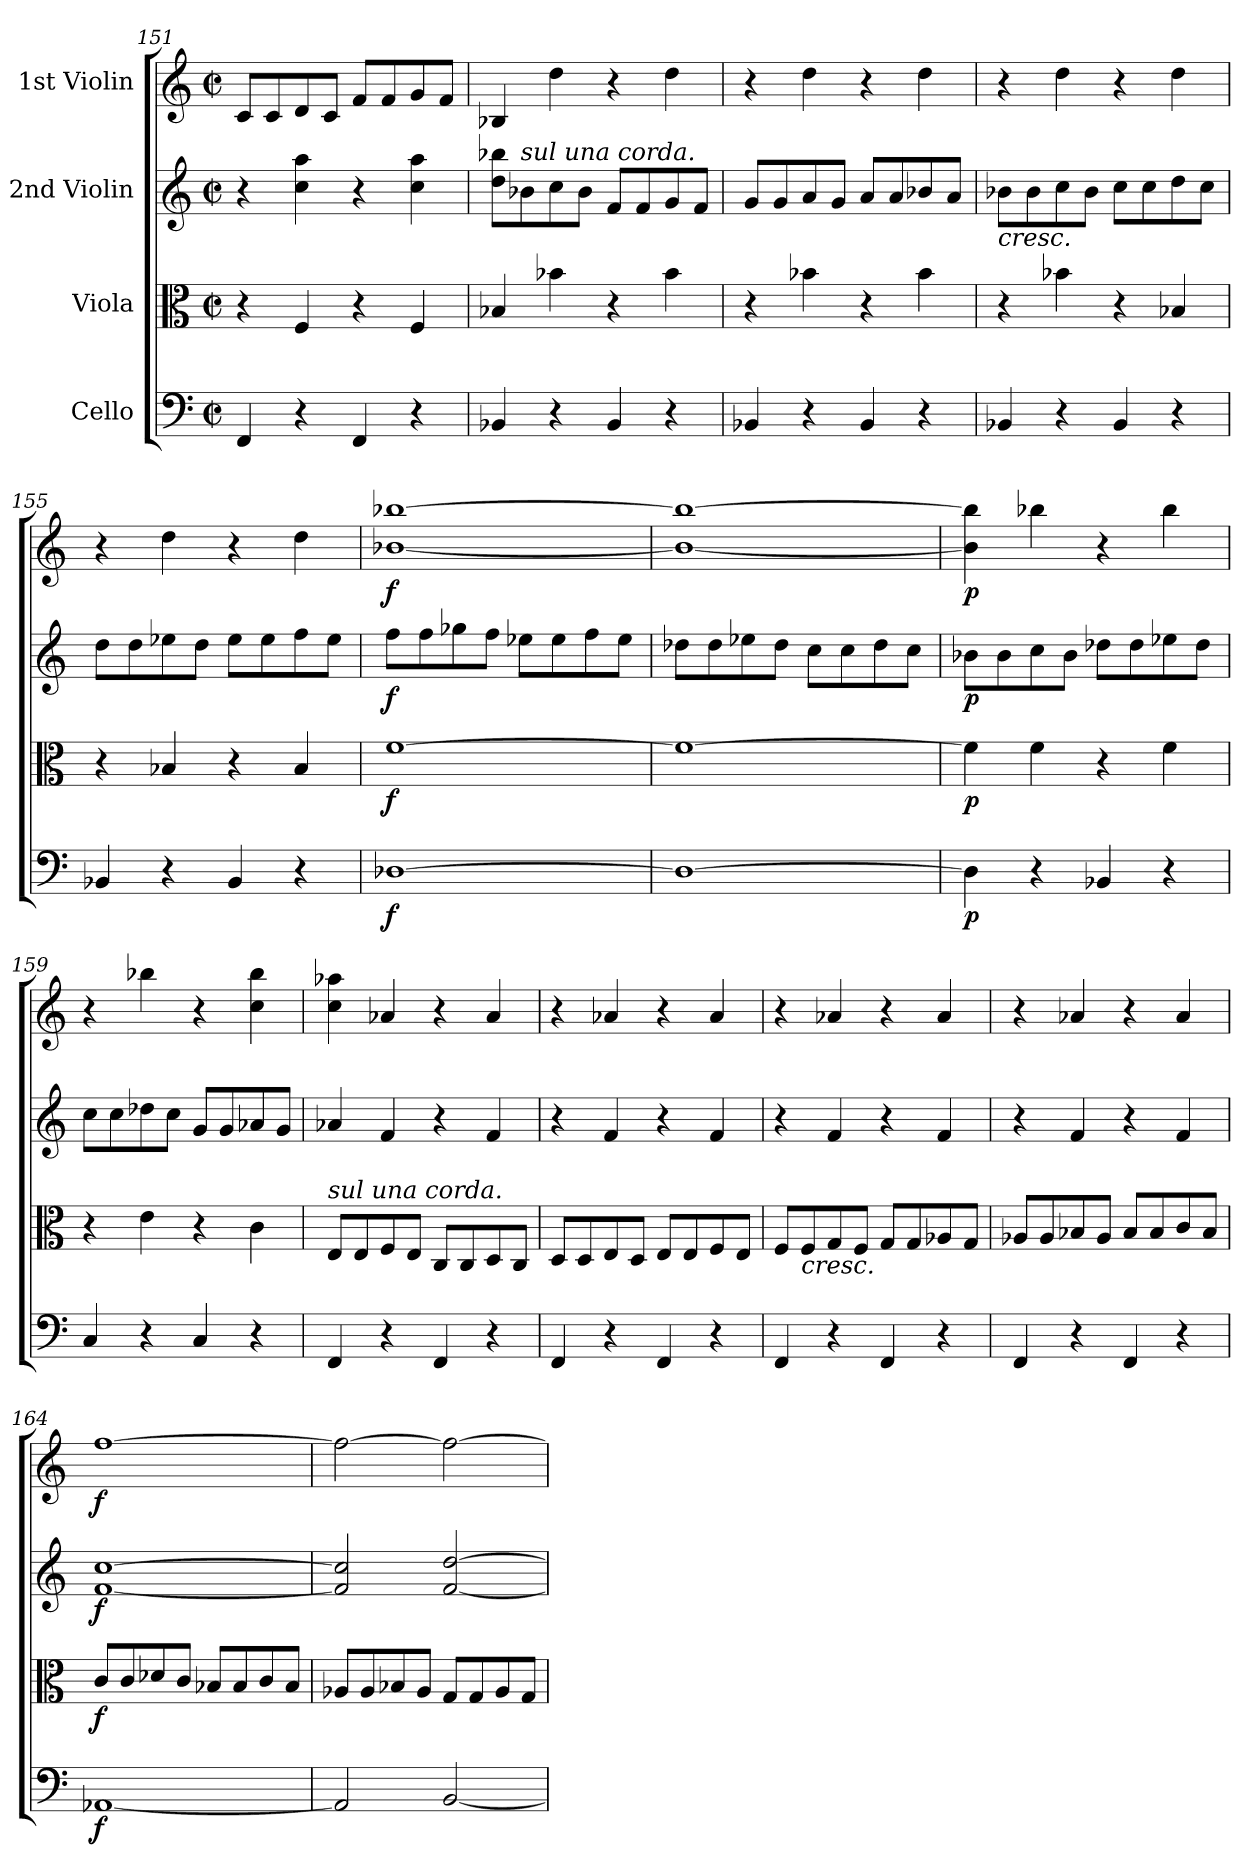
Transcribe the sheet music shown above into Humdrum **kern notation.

**kern	**dynam	**kern	**dynam	**kern	**dynam	**kern	**dynam
*part4	*part4	*part3	*part3	*part2	*part2	*part1	*part1
*staff4	*staff4	*staff3	*staff3	*staff2	*staff2	*staff1	*staff1
*I"Cello	*	*I"Viola	*	*I"2nd Violin	*	*I"1st Violin	*
*clefF4	*	*clefC3	*	*clefG2	*	*clefG2	*
*k[]	*	*k[]	*	*k[]	*	*k[]	*
*M2/2	*	*M2/2	*	*M2/2	*	*M2/2	*
*met(c|)	*	*met(c|)	*	*met(c|)	*	*met(c|)	*
=151	=151	=151	=151	=151	=151	=151	=151
4FF/	.	4r	.	4r	.	8c/L	.
.	.	.	.	.	.	8c/	.
4r	.	4F/	.	4cc\ 4aa\	.	8d/	.
.	.	.	.	.	.	8c/J	.
4FF/	.	4r	.	4r	.	8f/L	.
.	.	.	.	.	.	8f/	.
4r	.	4F/	.	4cc\ 4aa\	.	8g/	.
.	.	.	.	.	.	8f/J	.
=152	=152	=152	=152	=152	=152	=152	=152
4BB-X/	.	4B-X/	.	8dd\ 8bb-X\L	.	4B-X/	.
!	!	!	!	!LO:TX:a:i:t=sul una corda.	!	!	!
.	.	.	.	8b-X\	.	.	.
4r	.	4b-X\	.	8cc\	.	4dd\	.
.	.	.	.	8b-\J	.	.	.
4BB-/	.	4r	.	8f/L	.	4r	.
.	.	.	.	8f/	.	.	.
4r	.	4b-\	.	8g/	.	4dd\	.
.	.	.	.	8f/J	.	.	.
=153	=153	=153	=153	=153	=153	=153	=153
4BB-X/	.	4r	.	8g/L	.	4r	.
.	.	.	.	8g/	.	.	.
4r	.	4b-X\	.	8a/	.	4dd\	.
.	.	.	.	8g/J	.	.	.
4BB-/	.	4r	.	8a/L	.	4r	.
.	.	.	.	8a/	.	.	.
4r	.	4b-\	.	8b-X/	.	4dd\	.
.	.	.	.	8a/J	.	.	.
=154	=154	=154	=154	=154	=154	=154	=154
!	!	!	!	!LO:TX:b:i:t=cresc.	!	!	!
4BB-X/	.	4r	.	8b-X\L	.	4r	.
.	.	.	.	8b-\	.	.	.
4r	.	4b-X\	.	8cc\	.	4dd\	.
.	.	.	.	8b-\J	.	.	.
4BB-/	.	4r	.	8cc\L	.	4r	.
.	.	.	.	8cc\	.	.	.
4r	.	4B-X/	.	8dd\	.	4dd\	.
.	.	.	.	8cc\J	.	.	.
=155	=155	=155	=155	=155	=155	=155	=155
4BB-X/	.	4r	.	8dd\L	.	4r	.
.	.	.	.	8dd\	.	.	.
4r	.	4B-X/	.	8ee-X\	.	4dd\	.
.	.	.	.	8dd\J	.	.	.
4BB-/	.	4r	.	8ee-\L	.	4r	.
.	.	.	.	8ee-\	.	.	.
4r	.	4B-/	.	8ff\	.	4dd\	.
.	.	.	.	8ee-\J	.	.	.
=156	=156	=156	=156	=156	=156	=156	=156
!	!LO:DY:b	!	!LO:DY:b	!	!LO:DY:b	!	!LO:DY:b
[1D-X	f	[1f	f	8ff\L	f	[1b-X [1bb-X	f
.	.	.	.	8ff\	.	.	.
.	.	.	.	8gg-X\	.	.	.
.	.	.	.	8ff\J	.	.	.
.	.	.	.	8ee-X\L	.	.	.
.	.	.	.	8ee-\	.	.	.
.	.	.	.	8ff\	.	.	.
.	.	.	.	8ee-\J	.	.	.
=157	=157	=157	=157	=157	=157	=157	=157
1D-_	.	1f_	.	8dd-X\L	.	1b-_ 1bb-_	.
.	.	.	.	8dd-\	.	.	.
.	.	.	.	8ee-X\	.	.	.
.	.	.	.	8dd-\J	.	.	.
.	.	.	.	8cc\L	.	.	.
.	.	.	.	8cc\	.	.	.
.	.	.	.	8dd-\	.	.	.
.	.	.	.	8cc\J	.	.	.
=158	=158	=158	=158	=158	=158	=158	=158
!	!LO:DY:b	!	!LO:DY:b	!	!LO:DY:b	!	!LO:DY:b
4D-\]	p	4f\]	p	8b-X\L	p	4b-\] 4bb-\]	p
.	.	.	.	8b-\	.	.	.
4r	.	4f\	.	8cc\	.	4bb-X\	.
.	.	.	.	8b-\J	.	.	.
4BB-X/	.	4r	.	8dd-X\L	.	4r	.
.	.	.	.	8dd-\	.	.	.
4r	.	4f\	.	8ee-X\	.	4bb-\	.
.	.	.	.	8dd-\J	.	.	.
=159	=159	=159	=159	=159	=159	=159	=159
4C/	.	4r	.	8cc\L	.	4r	.
.	.	.	.	8cc\	.	.	.
4r	.	4e\	.	8dd-X\	.	4bb-X\	.
.	.	.	.	8cc\J	.	.	.
4C/	.	4r	.	8g/L	.	4r	.
.	.	.	.	8g/	.	.	.
4r	.	4c\	.	8a-X/	.	4cc\ 4bb-\	.
.	.	.	.	8g/J	.	.	.
=160	=160	=160	=160	=160	=160	=160	=160
!	!	!LO:TX:a:i:t=sul una corda.	!	!	!	!	!
4FF/	.	8E/L	.	4a-X/	.	4cc\ 4aa-X\	.
.	.	8E/	.	.	.	.	.
4r	.	8F/	.	4f/	.	4a-X/	.
.	.	8E/J	.	.	.	.	.
4FF/	.	8C/L	.	4r	.	4r	.
.	.	8C/	.	.	.	.	.
4r	.	8D/	.	4f/	.	4a-/	.
.	.	8C/J	.	.	.	.	.
=161	=161	=161	=161	=161	=161	=161	=161
4FF/	.	8D/L	.	4r	.	4r	.
.	.	8D/	.	.	.	.	.
4r	.	8E/	.	4f/	.	4a-X/	.
.	.	8D/J	.	.	.	.	.
4FF/	.	8E/L	.	4r	.	4r	.
.	.	8E/	.	.	.	.	.
4r	.	8F/	.	4f/	.	4a-/	.
.	.	8E/J	.	.	.	.	.
=162	=162	=162	=162	=162	=162	=162	=162
4FF/	.	8F/L	.	4r	.	4r	.
!	!	!LO:TX:b:i:t=cresc.	!	!	!	!	!
.	.	8F/	.	.	.	.	.
4r	.	8G/	.	4f/	.	4a-X/	.
.	.	8F/J	.	.	.	.	.
4FF/	.	8G/L	.	4r	.	4r	.
.	.	8G/	.	.	.	.	.
4r	.	8A-X/	.	4f/	.	4a-/	.
.	.	8G/J	.	.	.	.	.
=163	=163	=163	=163	=163	=163	=163	=163
4FF/	.	8A-X/L	.	4r	.	4r	.
.	.	8A-/	.	.	.	.	.
4r	.	8B-X/	.	4f/	.	4a-X/	.
.	.	8A-/J	.	.	.	.	.
4FF/	.	8B-/L	.	4r	.	4r	.
.	.	8B-/	.	.	.	.	.
4r	.	8c/	.	4f/	.	4a-/	.
.	.	8B-/J	.	.	.	.	.
=164	=164	=164	=164	=164	=164	=164	=164
!	!LO:DY:b	!	!LO:DY:b	!	!LO:DY:b	!	!LO:DY:b
[1AA-X	f	8c/L	f	[1f [1cc	f	[1ff	f
.	.	8c/	.	.	.	.	.
.	.	8d-X/	.	.	.	.	.
.	.	8c/J	.	.	.	.	.
.	.	8B-X/L	.	.	.	.	.
.	.	8B-/	.	.	.	.	.
.	.	8c/	.	.	.	.	.
.	.	8B-/J	.	.	.	.	.
=165	=165	=165	=165	=165	=165	=165	=165
2AA-/]	.	8A-X/L	.	2f/] 2cc/]	.	2ff\_	.
.	.	8A-/	.	.	.	.	.
.	.	8B-X/	.	.	.	.	.
.	.	8A-/J	.	.	.	.	.
[2BB/	.	8G/L	.	[2f/ [2dd/	.	2ff\_	.
.	.	8G/	.	.	.	.	.
.	.	8A-/	.	.	.	.	.
.	.	8G/J	.	.	.	.	.
=	=	=	=	=	=	=	=
*-	*-	*-	*-	*-	*-	*-	*-
